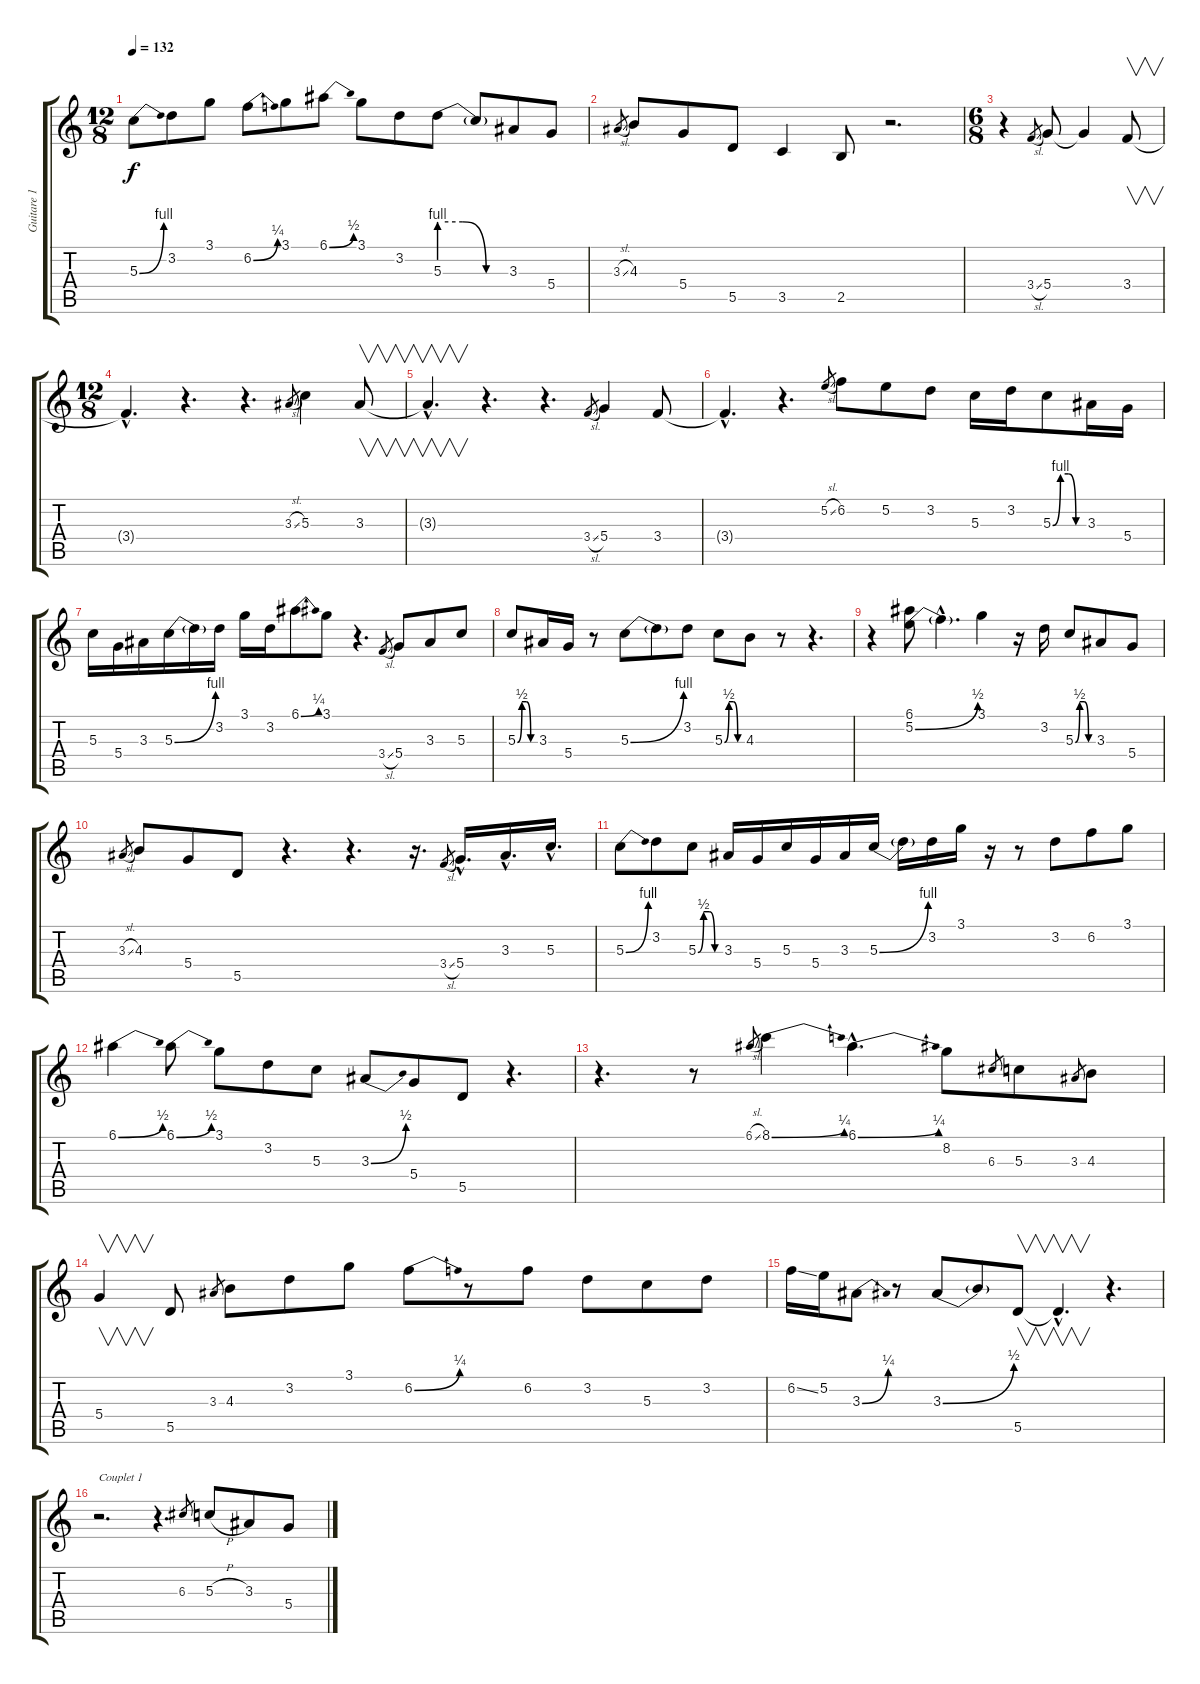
\track ("Guitare 1" "Guitare 1") {instrument distortionguitar}
\staff {score tabs}
\tuning (E4 B3 G3 D3 A2 E2) {hide}
\ts (12 8)
\tempo 132
\clef g2
\ks c
5.3{be (bend 0 0 60 4)}.8{dy f instrument distortionguitar} 3.2.8 3.1.8 6.2{be (bend 0 0 60 1)}.8 3.1.8 6.1{be (bend 0 0 60 2)}.8 3.1.8 3.2.8 5.3{be (custom 0 4 20 4 40 0 60 0)}.8 5.3{t}.8 3.3.8 5.4.8 |
3.3{sl}.8{gr} 4.3.8 5.4.8 5.5.8 3.5.4 2.5.8 r.2{d} |
\ts (6 8)
r.4 3.4{sl}.8{gr} 5.4.8 5.4{t}.4 3.4.8{v} |
\ts (12 8)
3.4{hac t}.4{d} r.4{d} r.4{d} 3.3{sl}.8{gr} 5.3.4 3.3.8{v} |
3.3{hac t}.4{v d} r.4{d} r.4{d} 3.4{sl}.8{gr} 5.4.4 3.4.8 |
3.4{hac t}.4{d} r.4{d} 5.2{sl}.8{gr} 6.2.8 5.2.8 3.2.8 5.3.16 3.2.16 5.3{be (custom 0 0 15 4 30 4 45 0 60 0)}.8 3.3.16 5.4.16 |
5.3.16 5.4.16 3.3.16 5.3{be (bend 0 0 60 4)}.16 5.3{t}.16 3.2.16 3.1.16 3.2.16 6.1{be (bend 0 0 60 1)}.8 3.1.8 r.4{d} 3.4{sl}.8{gr} 5.4.8 3.3.8 5.3.8 |
5.3{be (custom 0 0 15 2 30 2 45 0 60 0)}.8 3.3.16 5.4.16 r.8 5.3{be (bend 0 0 60 4)}.8 5.3{t}.8 3.2.8 5.3{be (custom 0 0 15 2 30 2 45 0 60 0)}.8 4.3.8 r.8 r.4{d} |
r.4 (6.1 5.2{be (bend 0 0 60 2)}).8 5.2{hac t}.4{d} 3.1.4 r.16 3.2.16 5.3{be (custom 0 0 15 2 30 2 45 0 60 0)}.8 3.3.8 5.4.8 |
3.3{sl}.8{gr} 4.3.8 5.4.8 5.5.8 r.4{d} r.4{d} r.16{d} 3.4{sl}.8{gr} 5.4{hac}.16{d} 3.3{hac}.16{d} 5.3{hac}.16{d} |
5.3{be (bend 0 0 60 4)}.8 3.2.8 5.3{be (custom 0 0 15 2 30 2 45 0 60 0)}.8 3.3.16 5.4.16 5.3.16 5.4.16 3.3.16 5.3{be (bend 0 0 60 4)}.16 5.3{t}.16 3.2.16 3.1.16 r.16 r.8 3.2.8 6.2.8 3.1.8 |
6.1{be (bend 0 0 60 2)}.4 6.1{be (bend 0 0 60 2)}.8 3.1.8 3.2.8 5.3.8 3.3{be (bend 0 0 60 2)}.8 5.4.8 5.5.8 r.4{d} |
r.4{d} r.8 6.1{sl}.8{gr} 8.1{be (bend 0 0 60 1)}.4 6.1{be (bend 0 0 60 1) hac}.4{d} 8.2.8 6.3.8{gr} 5.3.8 3.3.8{gr} 4.3.8 |
5.4.4{v} 5.5.8 3.3.8{gr} 4.3.8 3.2.8 3.1.8 6.2{be (bend 0 0 60 1)}.8 r.8 6.2.8 3.2.8 5.3.8 3.2.8 |
6.2{ss}.16 5.2.16 3.3{be (bend 0 0 60 1)}.8 r.8 3.3{be (bend 0 0 60 2)}.8 3.3{t}.8 5.5.8{v} 5.5{hac t}.4{v d} r.4{d} |
r.2{d txt "Couplet 1"} r.4{d} 6.3.8{gr} 5.3{h}.8 3.3.8 5.4.8
